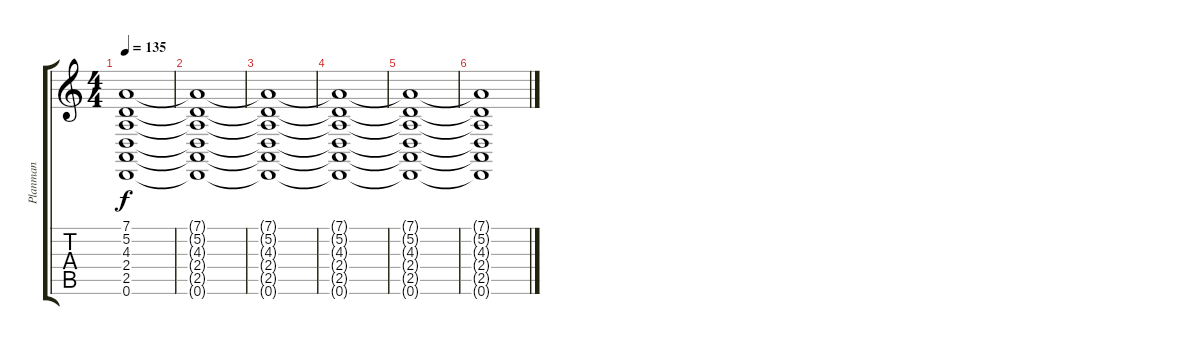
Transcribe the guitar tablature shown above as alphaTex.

\track ("Planman" "Planman") {instrument tremolostrings}
\staff {score tabs}
\tuning (D4 A3 F3 C3 G2 D2) {hide}
\ts (4 4)
\tempo 135
\clef g2
\ks c
(7.1{t} 5.2{t} 4.3{t} 2.4{t} 2.5{t} 0.6{t}).1{dy f} |
(7.1{t} 5.2{t} 4.3{t} 2.4{t} 2.5{t} 0.6{t}).1 |
(7.1{t} 5.2{t} 4.3{t} 2.4{t} 2.5{t} 0.6{t}).1 |
(7.1{t} 5.2{t} 4.3{t} 2.4{t} 2.5{t} 0.6{t}).1 |
(7.1{t} 5.2{t} 4.3{t} 2.4{t} 2.5{t} 0.6{t}).1 |
(7.1{t} 5.2{t} 4.3{t} 2.4{t} 2.5{t} 0.6{t}).1
